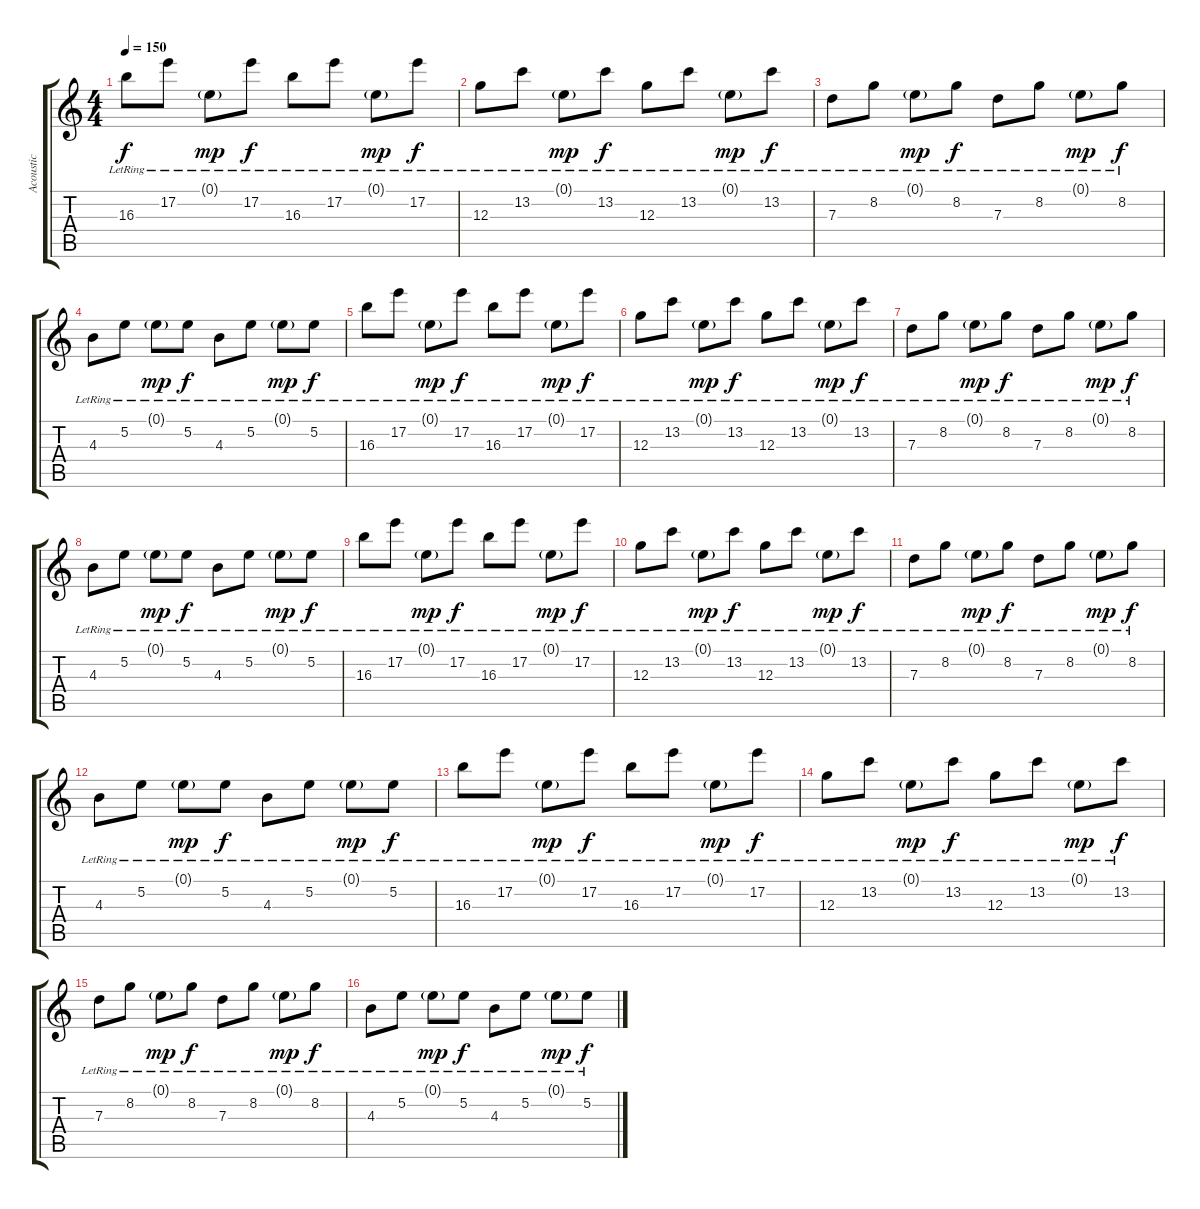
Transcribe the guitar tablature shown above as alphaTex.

\track ("Acoustic" "Acoustic") {instrument acousticguitarsteel}
\staff {score tabs}
\tuning (E4 B3 G3 D3 A2 E2) {hide}
\ts (4 4)
\tempo 150
\clef g2
\ks c
16.3{lr}.8{dy f} 17.2{lr}.8 0.1{g lr}.8{dy mp} 17.2{lr}.8{dy f} 16.3{lr}.8 17.2{lr}.8 0.1{g lr}.8{dy mp} 17.2{lr}.8{dy f} |
12.3{lr}.8 13.2{lr}.8 0.1{g lr}.8{dy mp} 13.2{lr}.8{dy f} 12.3{lr}.8 13.2{lr}.8 0.1{g lr}.8{dy mp} 13.2{lr}.8{dy f} |
7.3{lr}.8 8.2{lr}.8 0.1{g lr}.8{dy mp} 8.2{lr}.8{dy f} 7.3{lr}.8 8.2{lr}.8 0.1{g lr}.8{dy mp} 8.2{lr}.8{dy f} |
4.3{lr}.8 5.2{lr}.8 0.1{g lr}.8{dy mp} 5.2{lr}.8{dy f} 4.3{lr}.8 5.2{lr}.8 0.1{g lr}.8{dy mp} 5.2{lr}.8{dy f} |
16.3{lr}.8 17.2{lr}.8 0.1{g lr}.8{dy mp} 17.2{lr}.8{dy f} 16.3{lr}.8 17.2{lr}.8 0.1{g lr}.8{dy mp} 17.2{lr}.8{dy f} |
12.3{lr}.8 13.2{lr}.8 0.1{g lr}.8{dy mp} 13.2{lr}.8{dy f} 12.3{lr}.8 13.2{lr}.8 0.1{g lr}.8{dy mp} 13.2{lr}.8{dy f} |
7.3{lr}.8 8.2{lr}.8 0.1{g lr}.8{dy mp} 8.2{lr}.8{dy f} 7.3{lr}.8 8.2{lr}.8 0.1{g lr}.8{dy mp} 8.2{lr}.8{dy f} |
4.3{lr}.8 5.2{lr}.8 0.1{g lr}.8{dy mp} 5.2{lr}.8{dy f} 4.3{lr}.8 5.2{lr}.8 0.1{g lr}.8{dy mp} 5.2{lr}.8{dy f} |
16.3{lr}.8 17.2{lr}.8 0.1{g lr}.8{dy mp} 17.2{lr}.8{dy f} 16.3{lr}.8 17.2{lr}.8 0.1{g lr}.8{dy mp} 17.2{lr}.8{dy f} |
12.3{lr}.8 13.2{lr}.8 0.1{g lr}.8{dy mp} 13.2{lr}.8{dy f} 12.3{lr}.8 13.2{lr}.8 0.1{g lr}.8{dy mp} 13.2{lr}.8{dy f} |
7.3{lr}.8 8.2{lr}.8 0.1{g lr}.8{dy mp} 8.2{lr}.8{dy f} 7.3{lr}.8 8.2{lr}.8 0.1{g lr}.8{dy mp} 8.2{lr}.8{dy f} |
4.3{lr}.8 5.2{lr}.8 0.1{g lr}.8{dy mp} 5.2{lr}.8{dy f} 4.3{lr}.8 5.2{lr}.8 0.1{g lr}.8{dy mp} 5.2{lr}.8{dy f} |
16.3{lr}.8 17.2{lr}.8 0.1{g lr}.8{dy mp} 17.2{lr}.8{dy f} 16.3{lr}.8 17.2{lr}.8 0.1{g lr}.8{dy mp} 17.2{lr}.8{dy f} |
12.3{lr}.8 13.2{lr}.8 0.1{g lr}.8{dy mp} 13.2{lr}.8{dy f} 12.3{lr}.8 13.2{lr}.8 0.1{g lr}.8{dy mp} 13.2{lr}.8{dy f} |
7.3{lr}.8 8.2{lr}.8 0.1{g lr}.8{dy mp} 8.2{lr}.8{dy f} 7.3{lr}.8 8.2{lr}.8 0.1{g lr}.8{dy mp} 8.2{lr}.8{dy f} |
4.3{lr}.8 5.2{lr}.8 0.1{g lr}.8{dy mp} 5.2{lr}.8{dy f} 4.3{lr}.8 5.2{lr}.8 0.1{g lr}.8{dy mp} 5.2{lr}.8{dy f}
